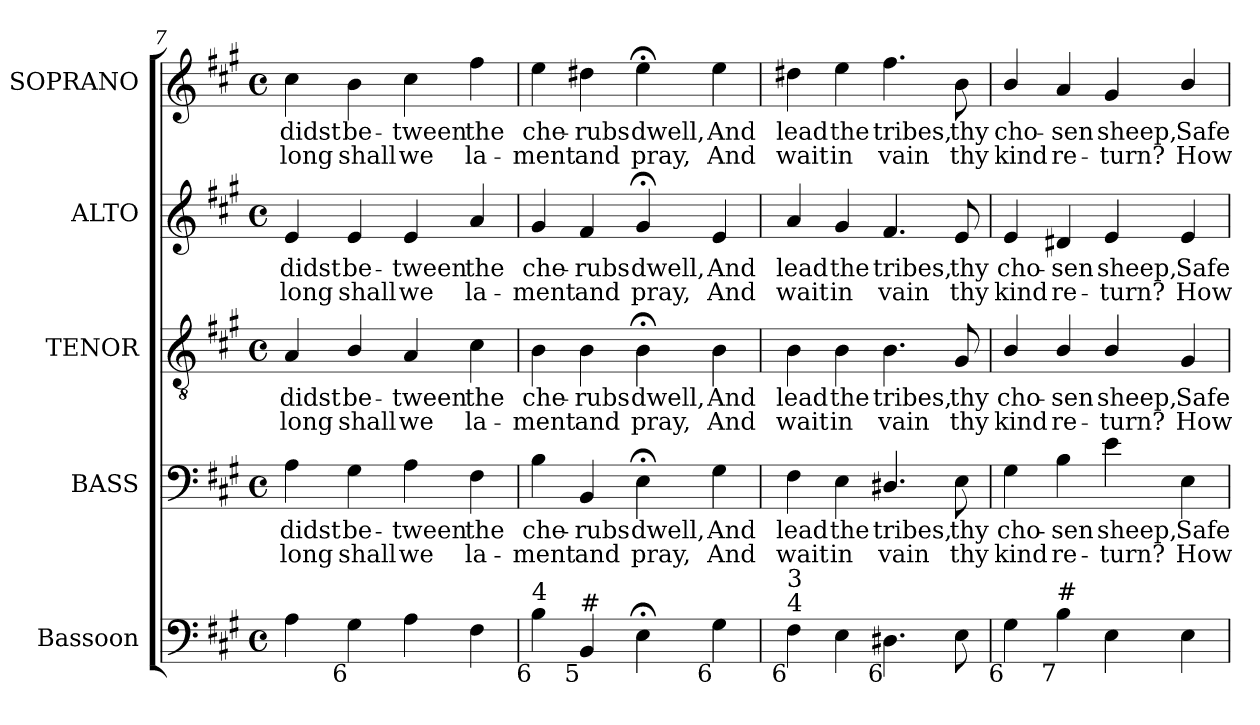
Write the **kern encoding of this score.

**kern	**kern	**text	**text	**kern	**text	**text	**kern	**text	**text	**kern	**text	**text
*part5	*part4	*part4	*part4	*part3	*part3	*part3	*part2	*part2	*part2	*part1	*part1	*part1
*staff5	*staff4	*staff4	*staff4	*staff3	*staff3	*staff3	*staff2	*staff2	*staff2	*staff1	*staff1	*staff1
*I"Bassoon	*I"BASS	*	*	*I"TENOR	*	*	*I"ALTO	*	*	*I"SOPRANO	*	*
*I'Bsn.	*I'B.	*	*	*I'T.	*	*	*I'A.	*	*	*I'S.	*	*
*clefF4	*clefF4	*	*	*clefGv2	*	*	*clefG2	*	*	*clefG2	*	*
*	*	*	*	*ITrd7c12	*	*	*	*	*	*	*	*
*k[f#c#g#]	*k[f#c#g#]	*	*	*k[f#c#g#]	*	*	*k[f#c#g#]	*	*	*k[f#c#g#]	*	*
*A:	*A:	*	*	*A:	*	*	*A:	*	*	*A:	*	*
*M4/4	*M4/4	*	*	*M4/4	*	*	*M4/4	*	*	*M4/4	*	*
*met(c)	*met(c)	*	*	*met(c)	*	*	*met(c)	*	*	*met(c)	*	*
=7	=7	=7	=7	=7	=7	=7	=7	=7	=7	=7	=7	=7
!	!	!LO:LY:b:color=#000000	!LO:LY:b:color=#000000	!	!	!	!	!	!	!	!	!
!	!	!	!	!	!LO:LY:b:color=#000000	!LO:LY:b:color=#000000	!	!	!	!	!	!
!	!	!	!	!	!	!	!	!LO:LY:b:color=#000000	!LO:LY:b:color=#000000	!	!	!
!	!	!	!	!	!	!	!	!	!	!	!LO:LY:b:color=#000000	!LO:LY:b:color=#000000
4Ai\	4Ai\	didst	long	4AAi/	didst	long	4ei/	didst	long	4cc#i\	didst	long
!	!	!LO:LY:b:color=#000000	!LO:LY:b:color=#000000	!	!	!	!	!	!	!	!	!
!	!	!	!	!	!LO:LY:b:color=#000000	!LO:LY:b:color=#000000	!	!	!	!	!	!
!	!	!	!	!	!	!	!	!LO:LY:b:color=#000000	!LO:LY:b:color=#000000	!	!	!
!LO:TX:b:rj:t=6	!	!	!	!	!	!	!	!	!	!	!	!
!	!	!	!	!	!	!	!	!	!	!	!LO:LY:b:color=#000000	!LO:LY:b:color=#000000
4G#i\	4G#i\	be-	shall	4BBi/	be-	shall	4ei/	be-	shall	4bi\	be-	shall
!	!	!LO:LY:b:color=#000000	!LO:LY:b:color=#000000	!	!	!	!	!	!	!	!	!
!	!	!	!	!	!LO:LY:b:color=#000000	!LO:LY:b:color=#000000	!	!	!	!	!	!
!	!	!	!	!	!	!	!	!LO:LY:b:color=#000000	!LO:LY:b:color=#000000	!	!	!
!	!	!	!	!	!	!	!	!	!	!	!LO:LY:b:color=#000000	!LO:LY:b:color=#000000
4Ai\	4Ai\	-tween	we	4AAi/	-tween	we	4ei/	-tween	we	4cc#i\	-tween	we
!	!	!LO:LY:b:color=#000000	!LO:LY:b:color=#000000	!	!	!	!	!	!	!	!	!
!	!	!	!	!	!LO:LY:b:color=#000000	!LO:LY:b:color=#000000	!	!	!	!	!	!
!	!	!	!	!	!	!	!	!LO:LY:b:color=#000000	!LO:LY:b:color=#000000	!	!	!
!	!	!	!	!	!	!	!	!	!	!	!LO:LY:b:color=#000000	!LO:LY:b:color=#000000
4F#i\	4F#i\	the	la-	4C#i\	the	la-	4ai/	the	la-	4ff#i\	the	la-
=8	=8	=8	=8	=8	=8	=8	=8	=8	=8	=8	=8	=8
!	!	!LO:LY:b:color=#000000	!LO:LY:b:color=#000000	!	!	!	!	!	!	!	!	!
!	!	!	!	!	!LO:LY:b:color=#000000	!LO:LY:b:color=#000000	!	!	!	!	!	!
!	!	!	!	!	!	!	!	!LO:LY:b:color=#000000	!LO:LY:b:color=#000000	!	!	!
!LO:TX:b:rj:t=6	!	!	!	!	!	!	!	!	!	!	!	!
!LO:TX:t=4	!	!	!	!	!	!	!	!	!	!	!	!
!	!	!	!	!	!	!	!	!	!	!	!LO:LY:b:color=#000000	!LO:LY:b:color=#000000
4Bi\	4Bi\	che-	-ment	4BBi\	che-	-ment	4g#i/	che-	-ment	4eei\	che-	-ment
!	!	!LO:LY:b:color=#000000	!LO:LY:b:color=#000000	!	!	!	!	!	!	!	!	!
!	!	!	!	!	!LO:LY:b:color=#000000	!LO:LY:b:color=#000000	!	!	!	!	!	!
!	!	!	!	!	!	!	!	!LO:LY:b:color=#000000	!LO:LY:b:color=#000000	!	!	!
!LO:TX:b:rj:t=5	!	!	!	!	!	!	!	!	!	!	!	!
!LO:TX:t=#	!	!	!	!	!	!	!	!	!	!	!	!
!	!	!	!	!	!	!	!	!	!	!	!LO:LY:b:color=#000000	!LO:LY:b:color=#000000
4BBi/	4BBi/	-rubs	and	4BBi\	-rubs	and	4f#i/	-rubs	and	4dd#Xi\	-rubs	and
!	!	!LO:LY:b:color=#000000	!LO:LY:b:color=#000000	!	!	!	!	!	!	!	!	!
!	!	!	!	!	!LO:LY:b:color=#000000	!LO:LY:b:color=#000000	!	!	!	!	!	!
!	!	!	!	!	!	!	!	!LO:LY:b:color=#000000	!LO:LY:b:color=#000000	!	!	!
!	!	!	!	!	!	!	!	!	!	!	!LO:LY:b:color=#000000	!LO:LY:b:color=#000000
4E;i\	4E;i\	dwell,	pray,	4BB;i\	dwell,	pray,	4g#;i/	dwell,	pray,	4ee;i\	dwell,	pray,
!	!	!LO:LY:b:color=#000000	!LO:LY:b:color=#000000	!	!	!	!	!	!	!	!	!
!	!	!	!	!	!LO:LY:b:color=#000000	!LO:LY:b:color=#000000	!	!	!	!	!	!
!	!	!	!	!	!	!	!	!LO:LY:b:color=#000000	!LO:LY:b:color=#000000	!	!	!
!LO:TX:b:rj:t=6	!	!	!	!	!	!	!	!	!	!	!	!
!	!	!	!	!	!	!	!	!	!	!	!LO:LY:b:color=#000000	!LO:LY:b:color=#000000
4G#i\	4G#i\	And	And	4BBi\	And	And	4ei/	And	And	4eei\	And	And
=9	=9	=9	=9	=9	=9	=9	=9	=9	=9	=9	=9	=9
!	!	!LO:LY:b:color=#000000	!LO:LY:b:color=#000000	!	!	!	!	!	!	!	!	!
!	!	!	!	!	!LO:LY:b:color=#000000	!LO:LY:b:color=#000000	!	!	!	!	!	!
!	!	!	!	!	!	!	!	!LO:LY:b:color=#000000	!LO:LY:b:color=#000000	!	!	!
!LO:TX:b:rj:t=6	!	!	!	!	!	!	!	!	!	!	!	!
!LO:TX:t=4	!	!	!	!	!	!	!	!	!	!	!	!
!LO:TX:t=3	!	!	!	!	!	!	!	!	!	!	!	!
!	!	!	!	!	!	!	!	!	!	!	!LO:LY:b:color=#000000	!LO:LY:b:color=#000000
4F#i\	4F#i\	lead	wait	4BBi\	lead	wait	4ai/	lead	wait	4dd#Xi\	lead	wait
!	!	!LO:LY:b:color=#000000	!LO:LY:b:color=#000000	!	!	!	!	!	!	!	!	!
!	!	!	!	!	!LO:LY:b:color=#000000	!LO:LY:b:color=#000000	!	!	!	!	!	!
!	!	!	!	!	!	!	!	!LO:LY:b:color=#000000	!LO:LY:b:color=#000000	!	!	!
!	!	!	!	!	!	!	!	!	!	!	!LO:LY:b:color=#000000	!LO:LY:b:color=#000000
4Ei\	4Ei\	the	in	4BBi\	the	in	4g#i/	the	in	4eei\	the	in
!	!	!LO:LY:b:color=#000000	!LO:LY:b:color=#000000	!	!	!	!	!	!	!	!	!
!	!	!	!	!	!LO:LY:b:color=#000000	!LO:LY:b:color=#000000	!	!	!	!	!	!
!	!	!	!	!	!	!	!	!LO:LY:b:color=#000000	!LO:LY:b:color=#000000	!	!	!
!LO:TX:b:rj:t=6	!	!	!	!	!	!	!	!	!	!	!	!
!	!	!	!	!	!	!	!	!	!	!	!LO:LY:b:color=#000000	!LO:LY:b:color=#000000
4.D#Xi\	4.D#Xi/	tribes,	vain	4.BBi\	tribes,	vain	4.f#i/	tribes,	vain	4.ff#i\	tribes,	vain
!	!	!LO:LY:b:color=#000000	!LO:LY:b:color=#000000	!	!	!	!	!	!	!	!	!
!	!	!	!	!	!LO:LY:b:color=#000000	!LO:LY:b:color=#000000	!	!	!	!	!	!
!	!	!	!	!	!	!	!	!LO:LY:b:color=#000000	!LO:LY:b:color=#000000	!	!	!
!	!	!	!	!	!	!	!	!	!	!	!LO:LY:b:color=#000000	!LO:LY:b:color=#000000
8Ei\	8Ei\	thy	thy	8GG#i/	thy	thy	8ei/	thy	thy	8bi\	thy	thy
!!LO:LB:g=z
=10	=10	=10	=10	=10	=10	=10	=10	=10	=10	=10	=10	=10
!	!	!LO:LY:b:color=#000000	!LO:LY:b:color=#000000	!	!	!	!	!	!	!	!	!
!	!	!	!	!	!LO:LY:b:color=#000000	!LO:LY:b:color=#000000	!	!	!	!	!	!
!	!	!	!	!	!	!	!	!LO:LY:b:color=#000000	!LO:LY:b:color=#000000	!	!	!
!LO:TX:b:rj:t=6	!	!	!	!	!	!	!	!	!	!	!	!
!	!	!	!	!	!	!	!	!	!	!	!LO:LY:b:color=#000000	!LO:LY:b:color=#000000
4G#i\	4G#i\	cho-	kind	4BBi/	cho-	kind	4ei/	cho-	kind	4bi/	cho-	kind
!	!	!LO:LY:b:color=#000000	!LO:LY:b:color=#000000	!	!	!	!	!	!	!	!	!
!	!	!	!	!	!LO:LY:b:color=#000000	!LO:LY:b:color=#000000	!	!	!	!	!	!
!	!	!	!	!	!	!	!	!LO:LY:b:color=#000000	!LO:LY:b:color=#000000	!	!	!
!LO:TX:b:rj:t=7	!	!	!	!	!	!	!	!	!	!	!	!
!LO:TX:t=#	!	!	!	!	!	!	!	!	!	!	!	!
!	!	!	!	!	!	!	!	!	!	!	!LO:LY:b:color=#000000	!LO:LY:b:color=#000000
4Bi\	4Bi\	-sen	re-	4BBi/	-sen	re-	4d#Xi/	-sen	re-	4ai/	-sen	re-
!	!	!LO:LY:b:color=#000000	!LO:LY:b:color=#000000	!	!	!	!	!	!	!	!	!
!	!	!	!	!	!LO:LY:b:color=#000000	!LO:LY:b:color=#000000	!	!	!	!	!	!
!	!	!	!	!	!	!	!	!LO:LY:b:color=#000000	!LO:LY:b:color=#000000	!	!	!
!	!	!	!	!	!	!	!	!	!	!	!LO:LY:b:color=#000000	!LO:LY:b:color=#000000
4Ei\	4ei\	sheep,	-turn?	4BBi/	sheep,	-turn?	4ei/	sheep,	-turn?	4g#i/	sheep,	-turn?
!	!	!LO:LY:b:color=#000000	!LO:LY:b:color=#000000	!	!	!	!	!	!	!	!	!
!	!	!	!	!	!LO:LY:b:color=#000000	!LO:LY:b:color=#000000	!	!	!	!	!	!
!	!	!	!	!	!	!	!	!LO:LY:b:color=#000000	!LO:LY:b:color=#000000	!	!	!
!	!	!	!	!	!	!	!	!	!	!	!LO:LY:b:color=#000000	!LO:LY:b:color=#000000
4Ei\	4Ei\	Safe	How	4GG#i/	Safe	How	4ei/	Safe	How	4bi/	Safe	How
=	=	=	=	=	=	=	=	=	=	=	=	=
*-	*-	*-	*-	*-	*-	*-	*-	*-	*-	*-	*-	*-
